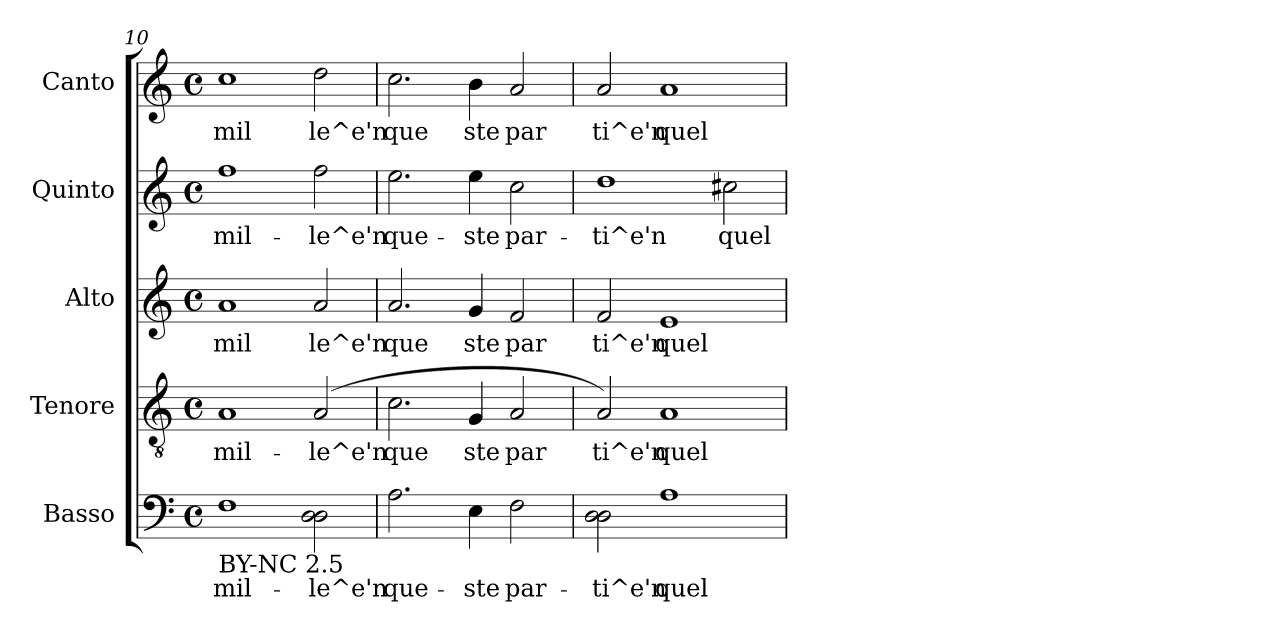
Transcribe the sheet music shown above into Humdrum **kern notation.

**kern	**text	**kern	**text	**kern	**text	**kern	**text	**kern	**text
*part5	*part5	*part4	*part4	*part3	*part3	*part2	*part2	*part1	*part1
*staff5	*staff5	*staff4	*staff4	*staff3	*staff3	*staff2	*staff2	*staff1	*staff1
*I"Basso	*	*I"Tenore	*	*I"Alto	*	*I"Quinto	*	*I"Canto	*
*I'Basso	*	*I'Tenore	*	*I'Alto	*	*I'Quinto	*	*I'Canto	*
*clefF4	*	*clefGv2	*	*clefG2	*	*clefG2	*	*clefG2	*
*k[]	*	*k[]	*	*k[]	*	*k[]	*	*k[]	*
*C:	*	*C:	*	*C:	*	*C:	*	*C:	*
*M4/4	*	*M4/4	*	*M4/4	*	*M4/4	*	*M4/4	*
*met(c)	*	*met(c)	*	*met(c)	*	*met(c)	*	*met(c)	*
=10	=10	=10	=10	=10	=10	=10	=10	=10	=10
!LO:TX:b:t=BY-NC 2.5	!	!	!	!	!	!	!	!	!
!	!LO:LY:b:cj	!	!LO:LY:b:cj	!	!LO:LY:b:cj	!	!LO:LY:b:cj	!	!LO:LY:b:cj
1F	mil-	1A	mil-	1a	mil	1ff	mil-	1cc	mil
!	!LO:LY:b:cj	!	!LO:LY:b:cj	!	!LO:LY:b:cj	!	!LO:LY:b:cj	!	!LO:LY:b:cj
2D\ 2D\	-le^e'n	(>2A/	-le^e'n	2a/	le^e'n	2ff\	-le^e'n	2dd\	le^e'n
!!LO:PB:g=z
=11	=11	=11	=11	=11	=11	=11	=11	=11	=11
!	!LO:LY:b:cj	!	!LO:LY:b:cj	!	!LO:LY:b:cj	!	!LO:LY:b:cj	!	!LO:LY:b:cj
2.A\	que-	2.c\	que	2.a/	que	2.ee\	que-	2.cc\	que
!	!LO:LY:b:cj	!	!LO:LY:b:cj	!	!LO:LY:b:cj	!	!LO:LY:b:cj	!	!LO:LY:b:cj
4E\	-ste	4G/	ste	4g/	ste	4ee\	-ste	4b\	ste
!	!LO:LY:b:cj	!	!LO:LY:b:cj	!	!LO:LY:b:cj	!	!LO:LY:b:cj	!	!LO:LY:b:cj
2F\	par-	2A/	par	2f/	par	2cc\	par-	2a/	par
=12	=12	=12	=12	=12	=12	=12	=12	=12	=12
!	!LO:LY:b:cj	!	!LO:LY:b:cj	!	!LO:LY:b:cj	!	!LO:LY:b:cj	!	!LO:LY:b:cj
2D\ 2D\	-ti^e'n	2A/)	ti^e'n	2f/	ti^e'n	1dd	-ti^e'n	2a/	ti^e'n
!	!LO:LY:b:cj	!	!LO:LY:b:cj	!	!LO:LY:b:cj	!	!	!	!LO:LY:b:cj
1A	quel-	1A	quel	1e	quel	.	.	1a	quel
!	!	!	!	!	!	!	!LO:LY:b:cj	!	!
.	.	.	.	.	.	2cc#X\	quel-	.	.
=	=	=	=	=	=	=	=	=	=
*-	*-	*-	*-	*-	*-	*-	*-	*-	*-
